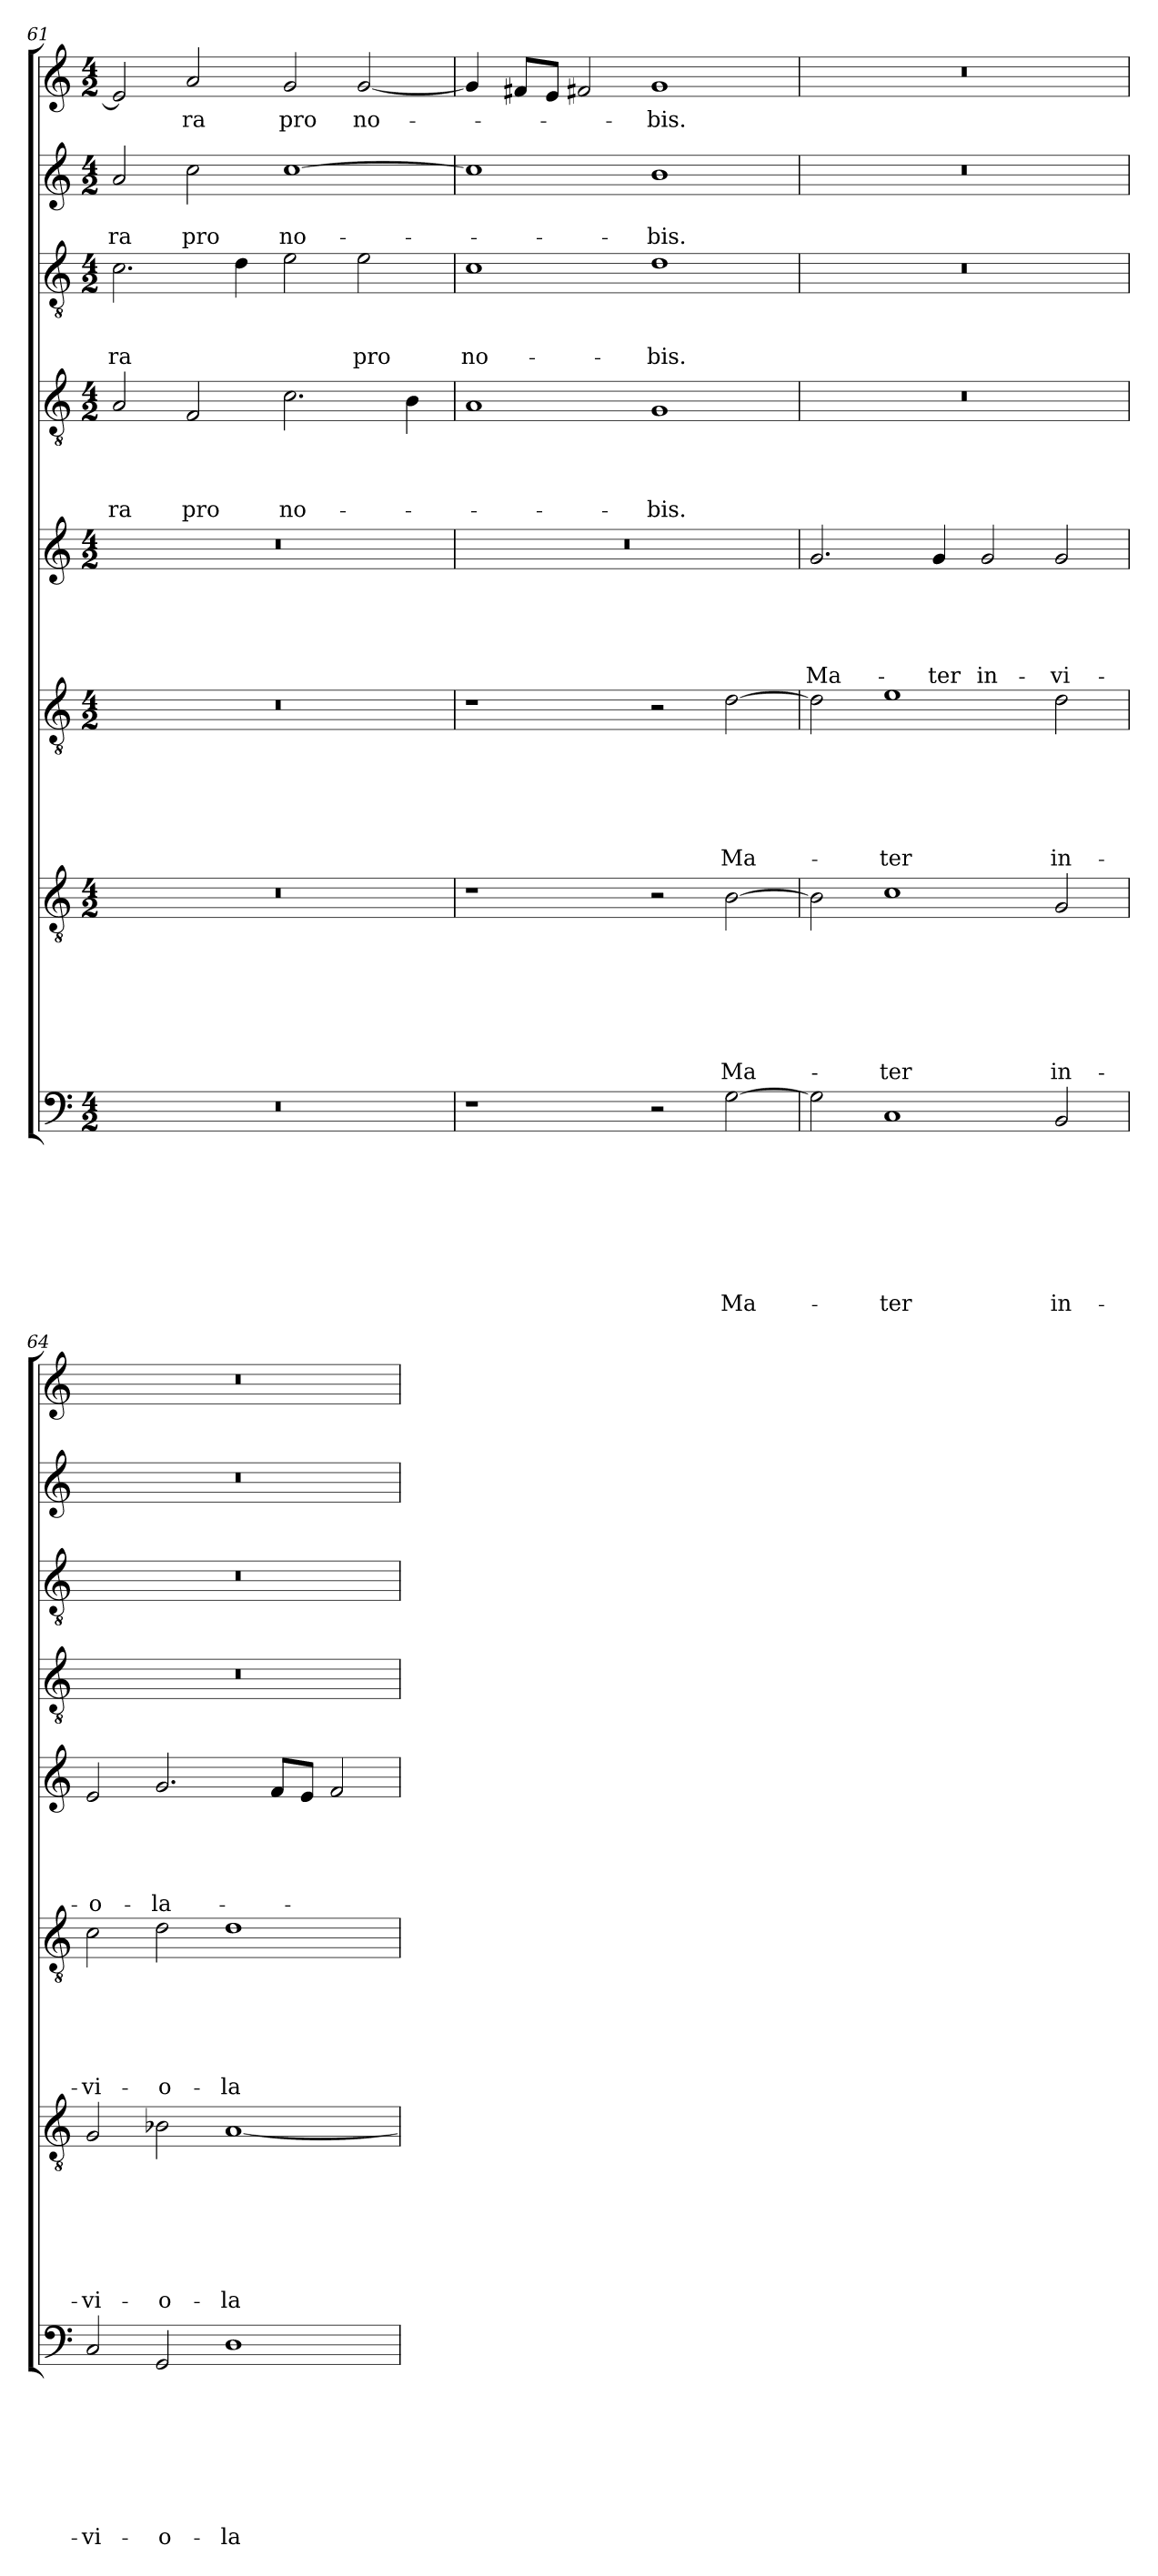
**kern	**text	**text	**text	**text	**text	**text	**text	**text	**kern	**text	**text	**text	**text	**text	**text	**text	**kern	**text	**text	**text	**text	**text	**text	**kern	**text	**text	**text	**text	**text	**kern	**text	**text	**text	**text	**kern	**text	**text	**text	**kern	**text	**text	**kern	**text
*part8	*part8	*part8	*part8	*part8	*part8	*part8	*part8	*part8	*part7	*part7	*part7	*part7	*part7	*part7	*part7	*part7	*part6	*part6	*part6	*part6	*part6	*part6	*part6	*part5	*part5	*part5	*part5	*part5	*part5	*part4	*part4	*part4	*part4	*part4	*part3	*part3	*part3	*part3	*part2	*part2	*part2	*part1	*part1
*staff8	*staff8	*staff8	*staff8	*staff8	*staff8	*staff8	*staff8	*staff8	*staff7	*staff7	*staff7	*staff7	*staff7	*staff7	*staff7	*staff7	*staff6	*staff6	*staff6	*staff6	*staff6	*staff6	*staff6	*staff5	*staff5	*staff5	*staff5	*staff5	*staff5	*staff4	*staff4	*staff4	*staff4	*staff4	*staff3	*staff3	*staff3	*staff3	*staff2	*staff2	*staff2	*staff1	*staff1
!!LO:PB:g=z
*clefF4	*	*	*	*	*	*	*	*	*clefGv2	*	*	*	*	*	*	*	*clefGv2	*	*	*	*	*	*	*clefG2	*	*	*	*	*	*clefGv2	*	*	*	*	*clefGv2	*	*	*	*clefG2	*	*	*clefG2	*
*k[]	*	*	*	*	*	*	*	*	*k[]	*	*	*	*	*	*	*	*k[]	*	*	*	*	*	*	*k[]	*	*	*	*	*	*k[]	*	*	*	*	*k[]	*	*	*	*k[]	*	*	*k[]	*
*C:	*	*	*	*	*	*	*	*	*C:	*	*	*	*	*	*	*	*C:	*	*	*	*	*	*	*C:	*	*	*	*	*	*C:	*	*	*	*	*C:	*	*	*	*C:	*	*	*C:	*
*M4/2	*	*	*	*	*	*	*	*	*M4/2	*	*	*	*	*	*	*	*M4/2	*	*	*	*	*	*	*M4/2	*	*	*	*	*	*M4/2	*	*	*	*	*M4/2	*	*	*	*M4/2	*	*	*M4/2	*
=61	=61	=61	=61	=61	=61	=61	=61	=61	=61	=61	=61	=61	=61	=61	=61	=61	=61	=61	=61	=61	=61	=61	=61	=61	=61	=61	=61	=61	=61	=61	=61	=61	=61	=61	=61	=61	=61	=61	=61	=61	=61	=61	=61
0r	.	.	.	.	.	.	.	.	0r	.	.	.	.	.	.	.	0r	.	.	.	.	.	.	0r	.	.	.	.	.	2A/	.	.	.	-ra	2.c\	.	.	-ra	2a/	.	-ra	2e/]	.
.	.	.	.	.	.	.	.	.	.	.	.	.	.	.	.	.	.	.	.	.	.	.	.	.	.	.	.	.	.	2F/	.	.	.	pro	.	.	.	.	2cc\	.	pro	2a/	-ra
.	.	.	.	.	.	.	.	.	.	.	.	.	.	.	.	.	.	.	.	.	.	.	.	.	.	.	.	.	.	.	.	.	.	.	4d\	.	.	.	.	.	.	.	.
.	.	.	.	.	.	.	.	.	.	.	.	.	.	.	.	.	.	.	.	.	.	.	.	.	.	.	.	.	.	2.c\	.	.	.	no-	2e\	.	.	.	[1cc	.	no-	2g/	pro
.	.	.	.	.	.	.	.	.	.	.	.	.	.	.	.	.	.	.	.	.	.	.	.	.	.	.	.	.	.	.	.	.	.	.	2e\	.	.	pro	.	.	.	[2g/	no-
.	.	.	.	.	.	.	.	.	.	.	.	.	.	.	.	.	.	.	.	.	.	.	.	.	.	.	.	.	.	4B\	.	.	.	.	.	.	.	.	.	.	.	.	.
=62	=62	=62	=62	=62	=62	=62	=62	=62	=62	=62	=62	=62	=62	=62	=62	=62	=62	=62	=62	=62	=62	=62	=62	=62	=62	=62	=62	=62	=62	=62	=62	=62	=62	=62	=62	=62	=62	=62	=62	=62	=62	=62	=62
1r	.	.	.	.	.	.	.	.	1r	.	.	.	.	.	.	.	1r	.	.	.	.	.	.	0r	.	.	.	.	.	1A	.	.	.	.	1c	.	.	no-	1cc]	.	.	4g/]	.
.	.	.	.	.	.	.	.	.	.	.	.	.	.	.	.	.	.	.	.	.	.	.	.	.	.	.	.	.	.	.	.	.	.	.	.	.	.	.	.	.	.	8f#/L	.
.	.	.	.	.	.	.	.	.	.	.	.	.	.	.	.	.	.	.	.	.	.	.	.	.	.	.	.	.	.	.	.	.	.	.	.	.	.	.	.	.	.	8e/J	.
.	.	.	.	.	.	.	.	.	.	.	.	.	.	.	.	.	.	.	.	.	.	.	.	.	.	.	.	.	.	.	.	.	.	.	.	.	.	.	.	.	.	2f#X/	.
2r	.	.	.	.	.	.	.	.	2r	.	.	.	.	.	.	.	2r	.	.	.	.	.	.	.	.	.	.	.	.	1G	.	.	.	-bis.	1d	.	.	-bis.	1b	.	-bis.	1g	-bis.
[2G\	.	.	.	.	.	.	.	Ma-	[2B\	.	.	.	.	.	.	Ma-	[2d\	.	.	.	.	.	Ma-	.	.	.	.	.	.	.	.	.	.	.	.	.	.	.	.	.	.	.	.
=63	=63	=63	=63	=63	=63	=63	=63	=63	=63	=63	=63	=63	=63	=63	=63	=63	=63	=63	=63	=63	=63	=63	=63	=63	=63	=63	=63	=63	=63	=63	=63	=63	=63	=63	=63	=63	=63	=63	=63	=63	=63	=63	=63
2G\]	.	.	.	.	.	.	.	.	2B\]	.	.	.	.	.	.	.	2d\]	.	.	.	.	.	.	2.g/	.	.	.	.	Ma-	0r	.	.	.	.	0r	.	.	.	0r	.	.	0r	.
1C	.	.	.	.	.	.	.	-ter	1c	.	.	.	.	.	.	-ter	1e	.	.	.	.	.	-ter	.	.	.	.	.	.	.	.	.	.	.	.	.	.	.	.	.	.	.	.
.	.	.	.	.	.	.	.	.	.	.	.	.	.	.	.	.	.	.	.	.	.	.	.	4g/	.	.	.	.	-ter	.	.	.	.	.	.	.	.	.	.	.	.	.	.
.	.	.	.	.	.	.	.	.	.	.	.	.	.	.	.	.	.	.	.	.	.	.	.	2g/	.	.	.	.	in-	.	.	.	.	.	.	.	.	.	.	.	.	.	.
2BB/	.	.	.	.	.	.	.	in-	2G/	.	.	.	.	.	.	in-	2d\	.	.	.	.	.	in-	2g/	.	.	.	.	-vi-	.	.	.	.	.	.	.	.	.	.	.	.	.	.
=64	=64	=64	=64	=64	=64	=64	=64	=64	=64	=64	=64	=64	=64	=64	=64	=64	=64	=64	=64	=64	=64	=64	=64	=64	=64	=64	=64	=64	=64	=64	=64	=64	=64	=64	=64	=64	=64	=64	=64	=64	=64	=64	=64
2C/	.	.	.	.	.	.	.	-vi-	2G/	.	.	.	.	.	.	-vi-	2c\	.	.	.	.	.	-vi-	2e/	.	.	.	.	-o-	0r	.	.	.	.	0r	.	.	.	0r	.	.	0r	.
2GG/	.	.	.	.	.	.	.	-o-	2B-X\	.	.	.	.	.	.	-o-	2d\	.	.	.	.	.	-o-	2.g/	.	.	.	.	-la-	.	.	.	.	.	.	.	.	.	.	.	.	.	.
1D	.	.	.	.	.	.	.	-la-	[1A	.	.	.	.	.	.	-la-	1d	.	.	.	.	.	-la-	.	.	.	.	.	.	.	.	.	.	.	.	.	.	.	.	.	.	.	.
.	.	.	.	.	.	.	.	.	.	.	.	.	.	.	.	.	.	.	.	.	.	.	.	8f/L	.	.	.	.	.	.	.	.	.	.	.	.	.	.	.	.	.	.	.
.	.	.	.	.	.	.	.	.	.	.	.	.	.	.	.	.	.	.	.	.	.	.	.	8e/J	.	.	.	.	.	.	.	.	.	.	.	.	.	.	.	.	.	.	.
.	.	.	.	.	.	.	.	.	.	.	.	.	.	.	.	.	.	.	.	.	.	.	.	2f/	.	.	.	.	.	.	.	.	.	.	.	.	.	.	.	.	.	.	.
=	=	=	=	=	=	=	=	=	=	=	=	=	=	=	=	=	=	=	=	=	=	=	=	=	=	=	=	=	=	=	=	=	=	=	=	=	=	=	=	=	=	=	=
*-	*-	*-	*-	*-	*-	*-	*-	*-	*-	*-	*-	*-	*-	*-	*-	*-	*-	*-	*-	*-	*-	*-	*-	*-	*-	*-	*-	*-	*-	*-	*-	*-	*-	*-	*-	*-	*-	*-	*-	*-	*-	*-	*-
